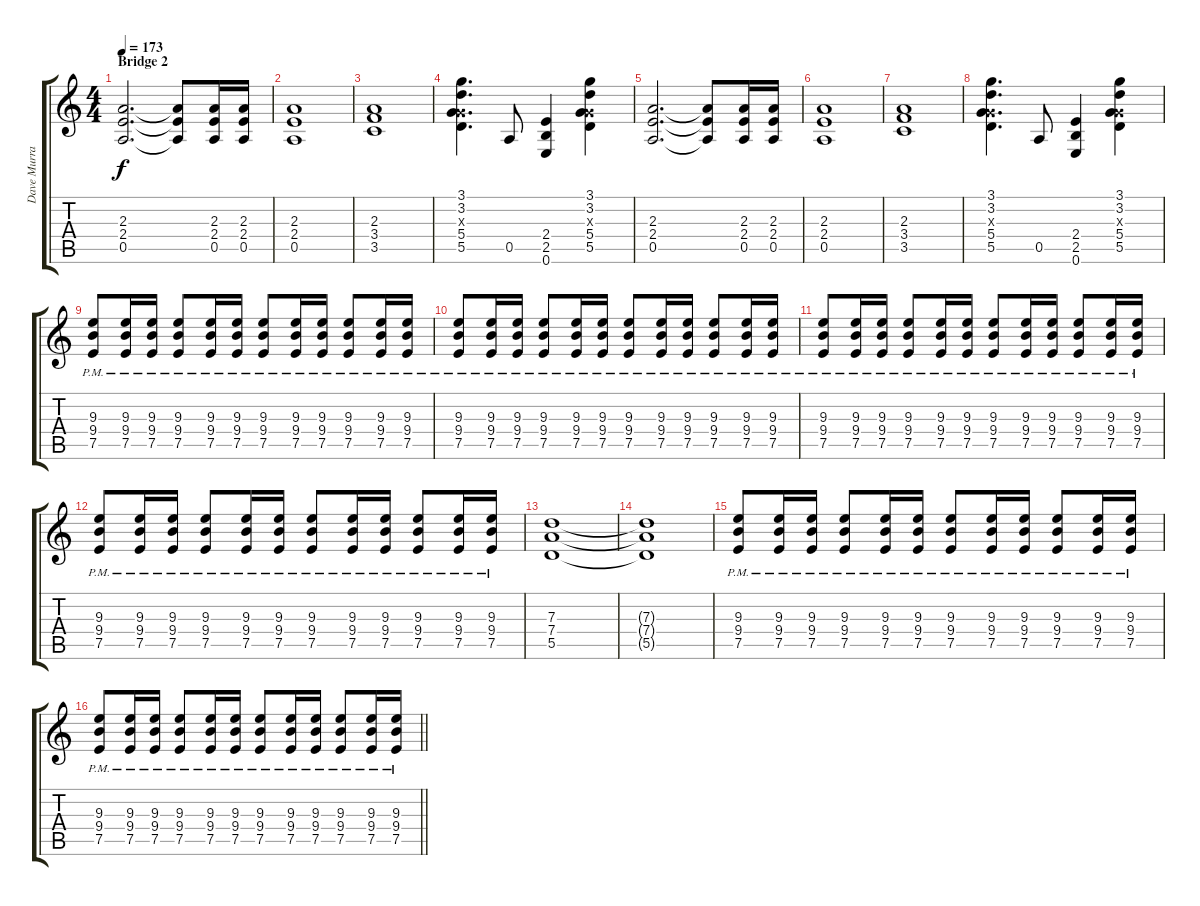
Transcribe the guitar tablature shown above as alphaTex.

\track ("Dave Murray" "Dave Murra") {instrument overdrivenguitar}
\staff {score tabs}
\tuning (E4 B3 G3 D3 A2 E2) {hide}
\ts (4 4)
\section ("" "Bridge 2")
\tempo 173
\clef g2
\ks c
(2.3 2.4 0.5).2{d dy f} (2.3{t} 2.4{t} 0.5{t}).8 (2.3 2.4 0.5).16 (2.3 2.4 0.5).16 |
(2.3 2.4 0.5).1 |
(2.3 3.4 3.5).1 |
(3.1 3.2 0.3{x} 5.4 5.5).4{d} 0.5.8 (2.4 2.5 0.6).4 (3.1 3.2 0.3{x} 5.4 5.5).4 |
(2.3 2.4 0.5).2{d} (2.3{t} 2.4{t} 0.5{t}).8 (2.3 2.4 0.5).16 (2.3 2.4 0.5).16 |
(2.3 2.4 0.5).1 |
(2.3 3.4 3.5).1 |
(3.1 3.2 0.3{x} 5.4 5.5).4{d} 0.5.8 (2.4 2.5 0.6).4 (3.1 3.2 0.3{x} 5.4 5.5).4 |
(9.3{pm} 9.4{pm} 7.5{pm}).8 (9.3{pm} 9.4{pm} 7.5{pm}).16 (9.3{pm} 9.4{pm} 7.5{pm}).16 (9.3{pm} 9.4{pm} 7.5{pm}).8 (9.3{pm} 9.4{pm} 7.5{pm}).16 (9.3{pm} 9.4{pm} 7.5{pm}).16 (9.3{pm} 9.4{pm} 7.5{pm}).8 (9.3{pm} 9.4{pm} 7.5{pm}).16 (9.3{pm} 9.4{pm} 7.5{pm}).16 (9.3{pm} 9.4{pm} 7.5{pm}).8 (9.3{pm} 9.4{pm} 7.5{pm}).16 (9.3{pm} 9.4{pm} 7.5{pm}).16 |
(9.3{pm} 9.4{pm} 7.5{pm}).8 (9.3{pm} 9.4{pm} 7.5{pm}).16 (9.3{pm} 9.4{pm} 7.5{pm}).16 (9.3{pm} 9.4{pm} 7.5{pm}).8 (9.3{pm} 9.4{pm} 7.5{pm}).16 (9.3{pm} 9.4{pm} 7.5{pm}).16 (9.3{pm} 9.4{pm} 7.5{pm}).8 (9.3{pm} 9.4{pm} 7.5{pm}).16 (9.3{pm} 9.4{pm} 7.5{pm}).16 (9.3{pm} 9.4{pm} 7.5{pm}).8 (9.3{pm} 9.4{pm} 7.5{pm}).16 (9.3{pm} 9.4{pm} 7.5{pm}).16 |
(9.3{pm} 9.4{pm} 7.5{pm}).8 (9.3{pm} 9.4{pm} 7.5{pm}).16 (9.3{pm} 9.4{pm} 7.5{pm}).16 (9.3{pm} 9.4{pm} 7.5{pm}).8 (9.3{pm} 9.4{pm} 7.5{pm}).16 (9.3{pm} 9.4{pm} 7.5{pm}).16 (9.3{pm} 9.4{pm} 7.5{pm}).8 (9.3{pm} 9.4{pm} 7.5{pm}).16 (9.3{pm} 9.4{pm} 7.5{pm}).16 (9.3{pm} 9.4{pm} 7.5{pm}).8 (9.3{pm} 9.4{pm} 7.5{pm}).16 (9.3{pm} 9.4{pm} 7.5{pm}).16 |
(9.3{pm} 9.4{pm} 7.5{pm}).8 (9.3{pm} 9.4{pm} 7.5{pm}).16 (9.3{pm} 9.4{pm} 7.5{pm}).16 (9.3{pm} 9.4{pm} 7.5{pm}).8 (9.3{pm} 9.4{pm} 7.5{pm}).16 (9.3{pm} 9.4{pm} 7.5{pm}).16 (9.3{pm} 9.4{pm} 7.5{pm}).8 (9.3{pm} 9.4{pm} 7.5{pm}).16 (9.3{pm} 9.4{pm} 7.5{pm}).16 (9.3{pm} 9.4{pm} 7.5{pm}).8 (9.3{pm} 9.4{pm} 7.5{pm}).16 (9.3{pm} 9.4{pm} 7.5{pm}).16 |
(7.3 7.4 5.5).1 |
(7.3{t} 7.4{t} 5.5{t}).1 |
(9.3{pm} 9.4{pm} 7.5{pm}).8 (9.3{pm} 9.4{pm} 7.5{pm}).16 (9.3{pm} 9.4{pm} 7.5{pm}).16 (9.3{pm} 9.4{pm} 7.5{pm}).8 (9.3{pm} 9.4{pm} 7.5{pm}).16 (9.3{pm} 9.4{pm} 7.5{pm}).16 (9.3{pm} 9.4{pm} 7.5{pm}).8 (9.3{pm} 9.4{pm} 7.5{pm}).16 (9.3{pm} 9.4{pm} 7.5{pm}).16 (9.3{pm} 9.4{pm} 7.5{pm}).8 (9.3{pm} 9.4{pm} 7.5{pm}).16 (9.3{pm} 9.4{pm} 7.5{pm}).16 |
\barLineRight lightlight
(9.3{pm} 9.4{pm} 7.5{pm}).8 (9.3{pm} 9.4{pm} 7.5{pm}).16 (9.3{pm} 9.4{pm} 7.5{pm}).16 (9.3{pm} 9.4{pm} 7.5{pm}).8 (9.3{pm} 9.4{pm} 7.5{pm}).16 (9.3{pm} 9.4{pm} 7.5{pm}).16 (9.3{pm} 9.4{pm} 7.5{pm}).8 (9.3{pm} 9.4{pm} 7.5{pm}).16 (9.3{pm} 9.4{pm} 7.5{pm}).16 (9.3{pm} 9.4{pm} 7.5{pm}).8 (9.3{pm} 9.4{pm} 7.5{pm}).16 (9.3{pm} 9.4{pm} 7.5{pm}).16
